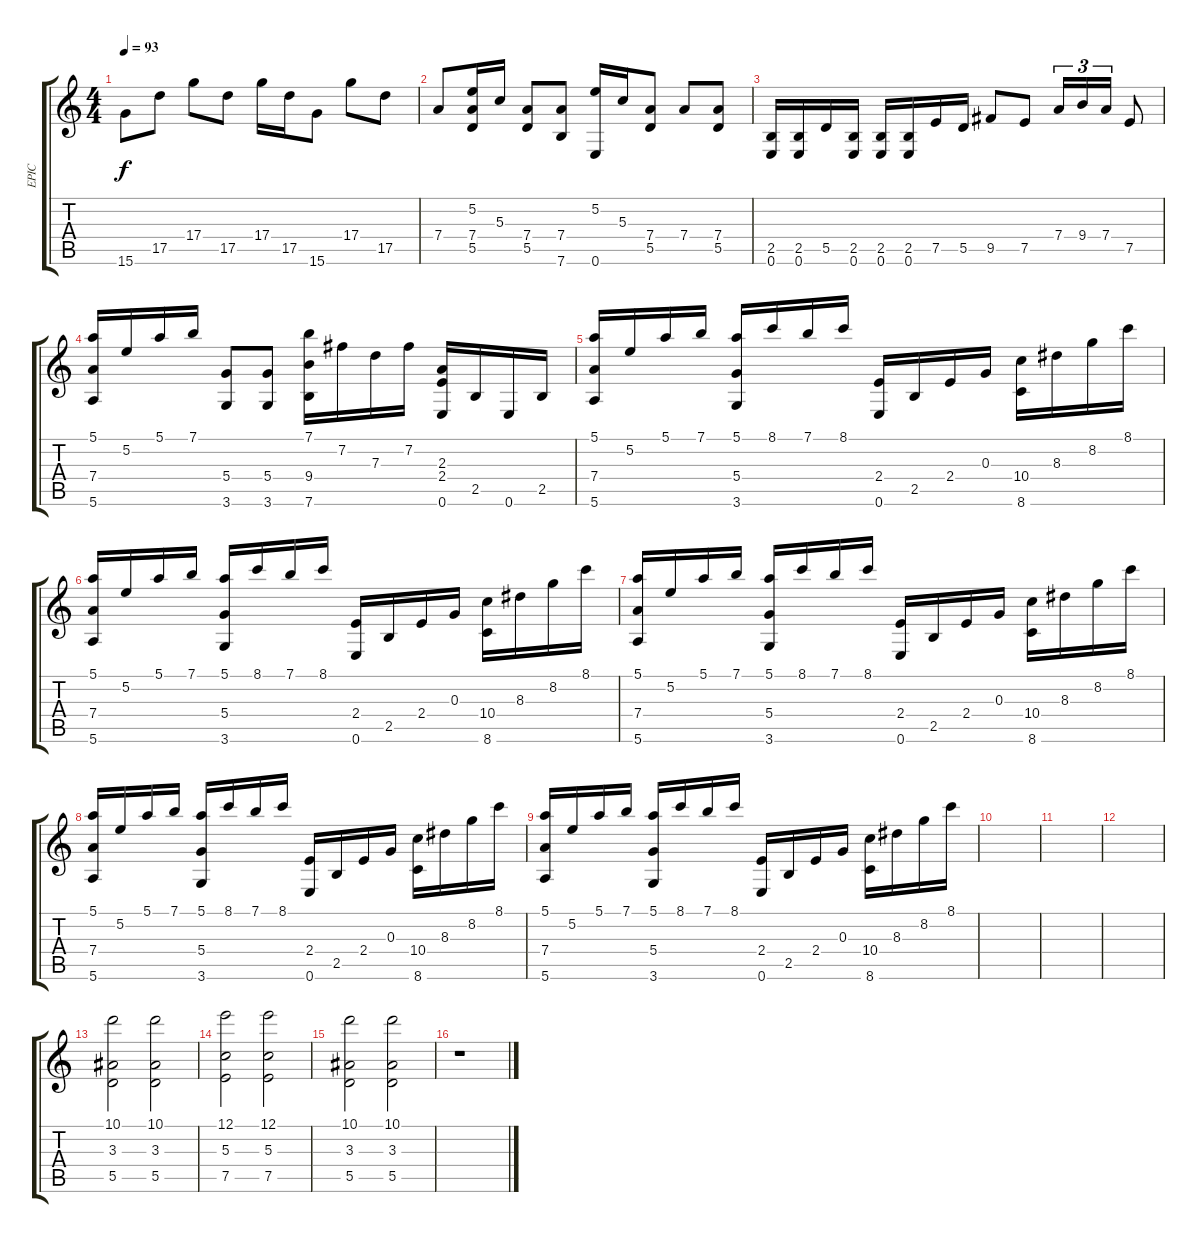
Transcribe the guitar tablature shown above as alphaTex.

\track ("EPIC" "EPIC") {instrument acousticguitarsteel}
\staff {score tabs}
\tuning (E4 B3 G3 D3 A2 E2) {hide}
\ts (4 4)
\tempo 93
\clef g2
\ks c
15.6.8{dy f volume 14 balance 0 instrument harpsichord} 17.5.8 17.4.8 17.5.8 17.4.16 17.5.16 15.6.8 17.4.8 17.5.8 |
7.4.8 (5.2 7.4 5.5).16 5.3.16 (7.4 5.5).8 (7.4 7.6).8 (5.2 0.6).16 5.3.16 (7.4 5.5).8 7.4.8 (7.4 5.5).8 |
(2.5 0.6).16 (2.5 0.6).16 5.5.16 (2.5 0.6).16 (2.5 0.6).16 (2.5 0.6).16 7.5.16 5.5.16 9.5.8 7.5.8 7.4.16{tu (3 2)} 9.4.16{tu (3 2)} 7.4.16{tu (3 2)} 7.5.8 |
(5.1 7.4 5.6).16 5.2.16 5.1.16 7.1.16 (5.4 3.6).8 (5.4 3.6).8 (7.1 9.4 7.6).16 7.2.16 7.3.16 7.2.16 (2.3 2.4 0.6).16 2.5.16 0.6.16 2.5.16 |
(5.1 7.4 5.6).16 5.2.16 5.1.16 7.1.16 (5.1 5.4 3.6).16 8.1.16 7.1.16 8.1.16 (2.4 0.6).16 2.5.16 2.4.16 0.3.16 (10.4 8.6).16 8.3.16 8.2.16 8.1.16 |
(5.1 7.4 5.6).16 5.2.16 5.1.16 7.1.16 (5.1 5.4 3.6).16 8.1.16 7.1.16 8.1.16 (2.4 0.6).16 2.5.16 2.4.16 0.3.16 (10.4 8.6).16 8.3.16 8.2.16 8.1.16 |
(5.1 7.4 5.6).16 5.2.16 5.1.16 7.1.16 (5.1 5.4 3.6).16 8.1.16 7.1.16 8.1.16 (2.4 0.6).16 2.5.16 2.4.16 0.3.16 (10.4 8.6).16 8.3.16 8.2.16 8.1.16 |
(5.1 7.4 5.6).16 5.2.16 5.1.16 7.1.16 (5.1 5.4 3.6).16 8.1.16 7.1.16 8.1.16 (2.4 0.6).16 2.5.16 2.4.16 0.3.16 (10.4 8.6).16 8.3.16 8.2.16 8.1.16 |
(5.1 7.4 5.6).16 5.2.16 5.1.16 7.1.16 (5.1 5.4 3.6).16 8.1.16 7.1.16 8.1.16 (2.4 0.6).16 2.5.16 2.4.16 0.3.16 (10.4 8.6).16 8.3.16 8.2.16 8.1.16 |
|
|
|
(10.1 3.3 5.5).2{volume 14 balance 8 instrument tubularbells} (10.1 3.3 5.5).2 |
(12.1 5.3 7.5).2 (12.1 5.3 7.5).2 |
(10.1 3.3 5.5).2 (10.1 3.3 5.5).2 |
r.1
